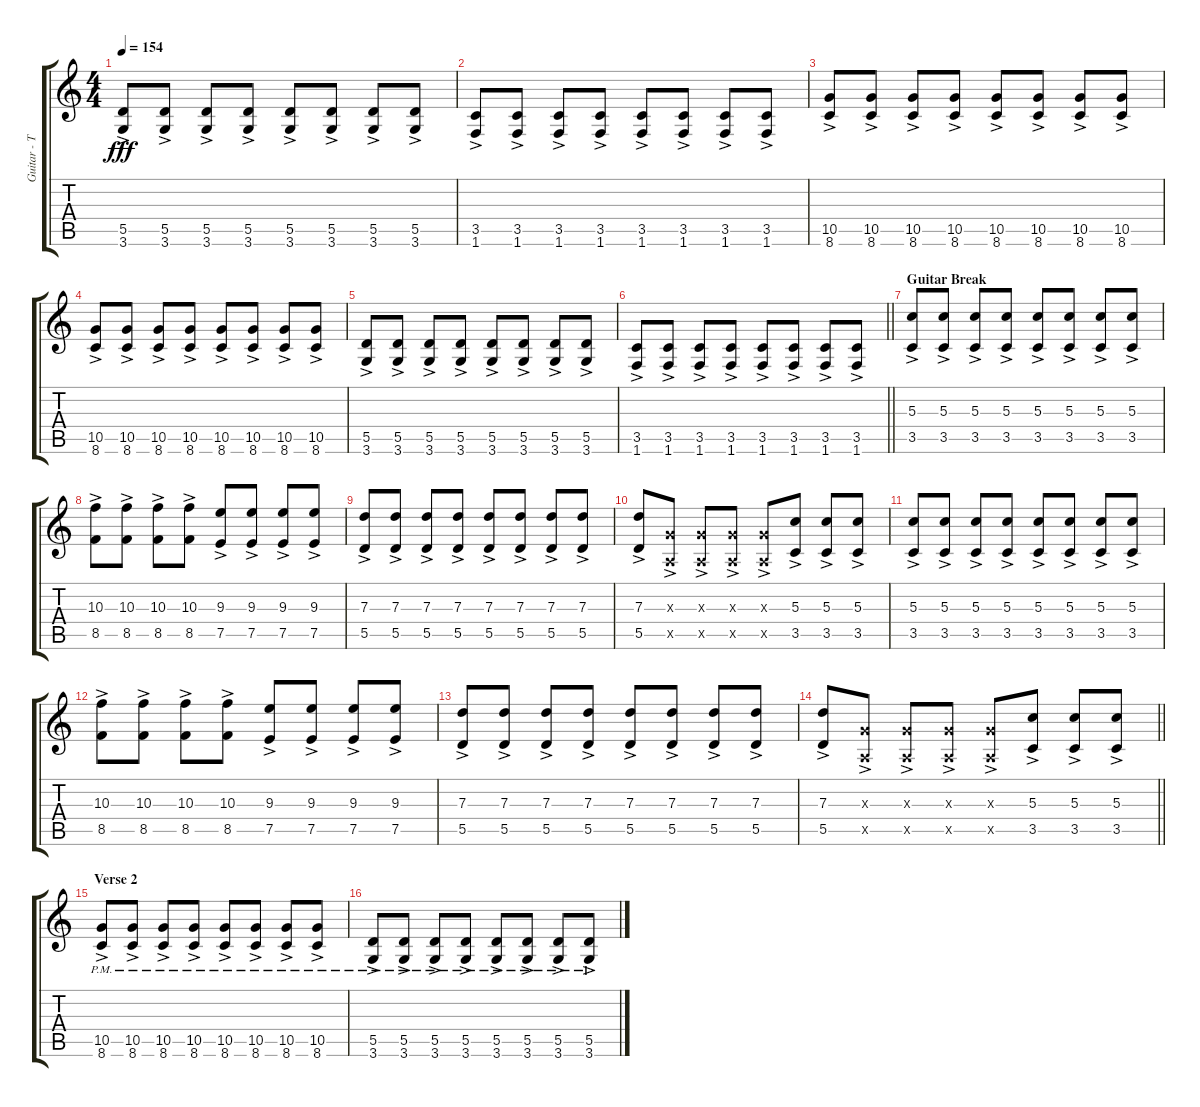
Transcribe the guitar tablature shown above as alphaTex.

\track ("Guitar - Tom " "Guitar - T") {instrument overdrivenguitar}
\staff {score tabs}
\tuning (E4 B3 G3 D3 A2 E2) {hide}
\ts (4 4)
\tempo 154
\clef g2
\ks c
(5.5{ac} 3.6{ac}).8{dy fff} (5.5{ac} 3.6{ac}).8 (5.5{ac} 3.6{ac}).8 (5.5{ac} 3.6{ac}).8 (5.5{ac} 3.6{ac}).8 (5.5{ac} 3.6{ac}).8 (5.5{ac} 3.6{ac}).8 (5.5{ac} 3.6{ac}).8 |
(3.5{ac} 1.6{ac}).8 (3.5{ac} 1.6{ac}).8 (3.5{ac} 1.6{ac}).8 (3.5{ac} 1.6{ac}).8 (3.5{ac} 1.6{ac}).8 (3.5{ac} 1.6{ac}).8 (3.5{ac} 1.6{ac}).8 (3.5{ac} 1.6{ac}).8 |
(10.5{ac} 8.6).8 (10.5{ac} 8.6{ac}).8 (10.5{ac} 8.6{ac}).8 (10.5{ac} 8.6{ac}).8 (10.5{ac} 8.6{ac}).8 (10.5{ac} 8.6{ac}).8 (10.5{ac} 8.6{ac}).8 (10.5{ac} 8.6{ac}).8 |
(10.5{ac} 8.6{ac}).8 (10.5{ac} 8.6{ac}).8 (10.5{ac} 8.6{ac}).8 (10.5{ac} 8.6{ac}).8 (10.5{ac} 8.6{ac}).8 (10.5{ac} 8.6{ac}).8 (10.5{ac} 8.6{ac}).8 (10.5{ac} 8.6{ac}).8 |
(5.5{ac} 3.6{ac}).8 (5.5{ac} 3.6{ac}).8 (5.5{ac} 3.6{ac}).8 (5.5{ac} 3.6{ac}).8 (5.5{ac} 3.6{ac}).8 (5.5{ac} 3.6{ac}).8 (5.5{ac} 3.6{ac}).8 (5.5{ac} 3.6{ac}).8 |
\barLineRight lightlight
(3.5{ac} 1.6{ac}).8 (3.5{ac} 1.6{ac}).8 (3.5{ac} 1.6{ac}).8 (3.5{ac} 1.6{ac}).8 (3.5{ac} 1.6{ac}).8 (3.5{ac} 1.6{ac}).8 (3.5{ac} 1.6{ac}).8 (3.5{ac} 1.6{ac}).8 |
\section ("" "Guitar Break")
(5.3{ac} 3.5{ac}).8{volume 16} (5.3{ac} 3.5{ac}).8 (5.3{ac} 3.5{ac}).8 (5.3{ac} 3.5{ac}).8 (5.3{ac} 3.5{ac}).8 (5.3{ac} 3.5{ac}).8 (5.3{ac} 3.5{ac}).8 (5.3{ac} 3.5{ac}).8 |
(10.3{ac} 8.5{ac}).8 (10.3{ac} 8.5{ac}).8 (10.3{ac} 8.5{ac}).8 (10.3{ac} 8.5{ac}).8 (9.3{ac} 7.5{ac}).8 (9.3{ac} 7.5{ac}).8 (9.3{ac} 7.5{ac}).8 (9.3{ac} 7.5{ac}).8 |
(7.3{ac} 5.5{ac}).8 (7.3{ac} 5.5{ac}).8 (7.3{ac} 5.5{ac}).8 (7.3{ac} 5.5{ac}).8 (7.3{ac} 5.5{ac}).8 (7.3{ac} 5.5{ac}).8 (7.3{ac} 5.5{ac}).8 (7.3{ac} 5.5{ac}).8 |
(7.3{ac} 5.5{ac}).8 (0.3{ac x} 0.5{ac x}).8 (0.3{ac x} 0.5{ac x}).8 (0.3{ac x} 0.5{ac x}).8 (0.3{ac x} 0.5{ac x}).8 (5.3{ac} 3.5{ac}).8 (5.3{ac} 3.5{ac}).8 (5.3{ac} 3.5{ac}).8 |
(5.3{ac} 3.5{ac}).8 (5.3{ac} 3.5{ac}).8 (5.3{ac} 3.5{ac}).8 (5.3{ac} 3.5{ac}).8 (5.3{ac} 3.5{ac}).8 (5.3{ac} 3.5{ac}).8 (5.3{ac} 3.5{ac}).8 (5.3{ac} 3.5{ac}).8 |
(10.3 8.5{ac}).8 (10.3{ac} 8.5{ac}).8 (10.3{ac} 8.5{ac}).8 (10.3{ac} 8.5{ac}).8 (9.3{ac} 7.5{ac}).8 (9.3{ac} 7.5{ac}).8 (9.3{ac} 7.5{ac}).8 (9.3{ac} 7.5).8 |
(7.3{ac} 5.5{ac}).8 (7.3{ac} 5.5{ac}).8 (7.3{ac} 5.5{ac}).8 (7.3{ac} 5.5{ac}).8 (7.3{ac} 5.5{ac}).8 (7.3{ac} 5.5{ac}).8 (7.3{ac} 5.5{ac}).8 (7.3{ac} 5.5{ac}).8 |
\barLineRight lightlight
(7.3 5.5{ac}).8 (0.3{ac x} 0.5{ac x}).8 (0.3{ac x} 0.5{ac x}).8 (0.3{ac x} 0.5{ac x}).8 (0.3{ac x} 0.5{ac x}).8 (5.3{ac} 3.5{ac}).8 (5.3 3.5{ac}).8 (5.3{ac} 3.5{ac}).8 |
\section ("" "Verse 2 ")
(10.5{ac} 8.6{ac pm}).8{volume 13} (10.5{ac} 8.6{ac pm}).8 (10.5{ac} 8.6{ac pm}).8 (10.5{ac} 8.6{ac pm}).8 (10.5{ac} 8.6{ac pm}).8 (10.5{ac} 8.6{ac pm}).8 (10.5{ac} 8.6{ac pm}).8 (10.5{ac} 8.6{ac pm}).8 |
(5.5{ac} 3.6{ac pm}).8 (5.5{ac} 3.6{ac pm}).8 (5.5{ac} 3.6{ac pm}).8 (5.5{ac} 3.6{ac pm}).8 (5.5{ac} 3.6{ac pm}).8 (5.5{ac} 3.6{ac pm}).8 (5.5{ac} 3.6{ac pm}).8 (5.5{ac} 3.6{ac pm}).8
